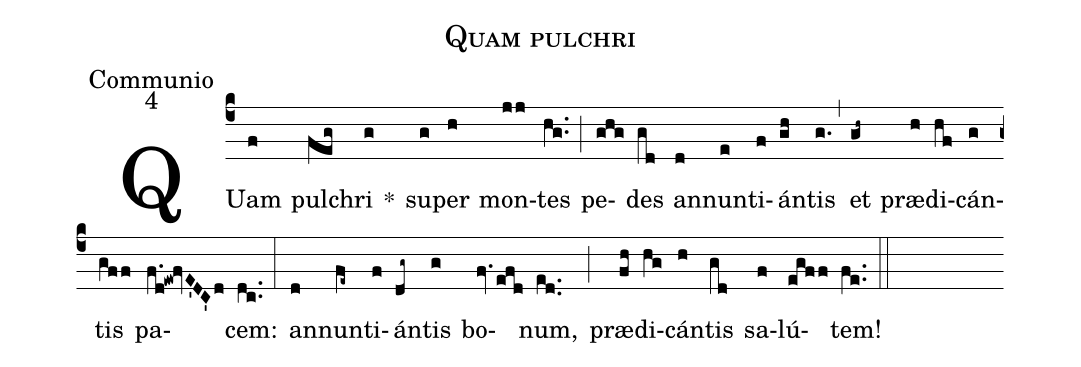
name: Quam pulchri;
office-part: Communio;
mode: 4;
%%
(c4) QUam(f) pul(feg)chri(g) *() su(g)per(h) mon(jj)tes(hg..) (;) pe(ghg)des(gd) an(d)nun(e)ti(f)án(gh)tis(g.) (,) et(gh~) præ(h)di(hf)cán(g)tis(gff) pa(f.d!ew!fvE'DC'd)cem:(dc..) (:)
an(d)nun(fe~)ti(f)án(dg~)tis(g) bo(fv.efd)num,(ed..) (;) præ(fh)di(hg)cán(h)tis(gd) sa(f)lú(egff)tem!(fe..) (::)
